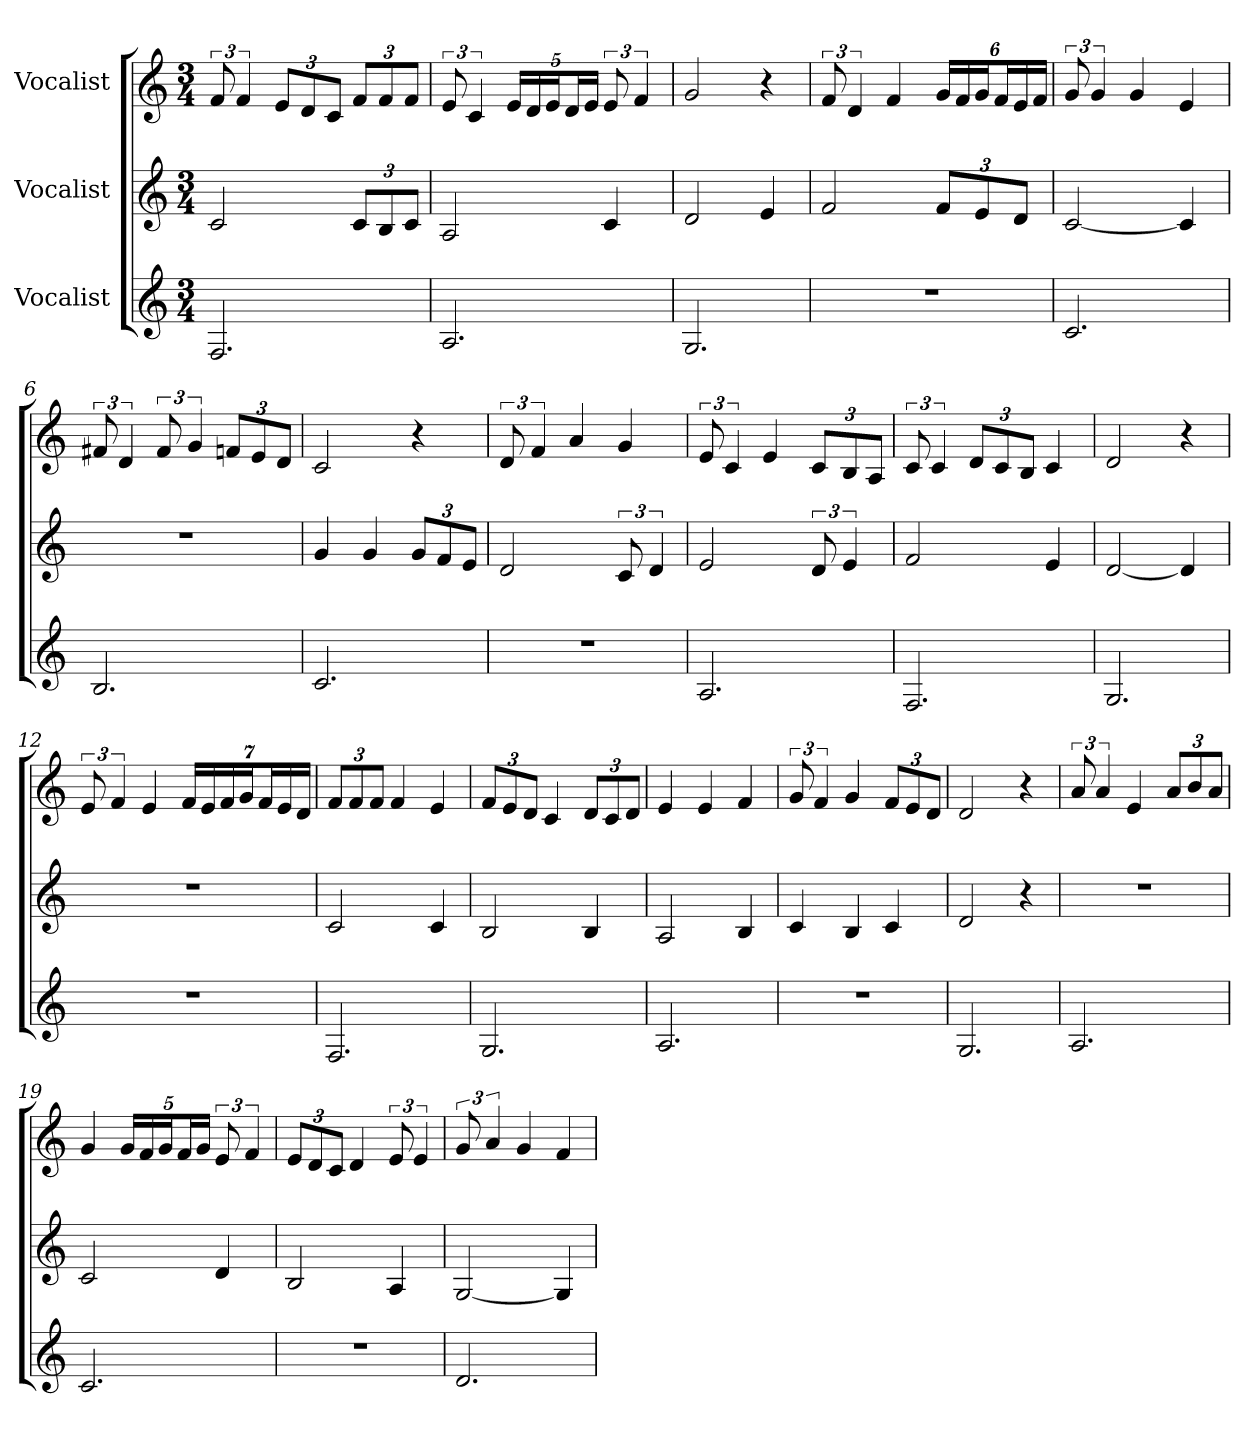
**kern	**kern	**kern
*part3	*part2	*part1
*staff3	*staff2	*staff1
*I"Vocalist	*I"Vocalist	*I"Vocalist
*k[]	*k[]	*k[]
*M3/4	*M3/4	*M3/4
*MM80	*MM80	*MM80
=	=	=
2.F	2c	12f
.	.	6f
.	.	12eL
.	.	12d
.	.	12cJ
.	12cL	12fL
.	12B	12f
.	12cJ	12fJ
=2	=2	=2
2.A	2A	12e
.	.	6c
.	.	20eLL
.	.	20d
.	.	20eJ
.	.	20dL
.	.	20eJJ
.	4c	12e
.	.	6f
=3	=3	=3
2.G	2d	2g
.	4e	4r
=4	=4	=4
2.r	2f	12f
.	.	6d
.	.	4f
.	12fL	24gLL
.	.	24f
.	12e	24gJ
.	.	24fL
.	12dJ	24e
.	.	24fJJ
=5	=5	=5
2.c	[2c	12g
.	.	6g
.	.	4g
.	4c]	4e
=6	=6	=6
2.B	2.r	12f#X
.	.	6d
.	.	12f#
.	.	6g
.	.	12fnL
.	.	12e
.	.	12dJ
=7	=7	=7
2.c	4g	2c
.	4g	.
.	12gL	4r
.	12f	.
.	12eJ	.
=8	=8	=8
2.r	2d	12d
.	.	6f
.	.	4a
.	12c	4g
.	6d	.
=9	=9	=9
2.A	2e	12e
.	.	6c
.	.	4e
.	12d	12cL
.	6e	12B
.	.	12AJ
=10	=10	=10
2.F	2f	12c
.	.	6c
.	.	12dL
.	.	12c
.	.	12BJ
.	4e	4c
=11	=11	=11
2.G	[2d	2d
.	4d]	4r
=12	=12	=12
2.r	2.r	12e
.	.	6f
.	.	4e
.	.	28fLL
.	.	28e
.	.	28f
.	.	28gJ
.	.	28fL
.	.	28e
.	.	28dJJ
=13	=13	=13
2.F	2c	12fL
.	.	12f
.	.	12fJ
.	.	4f
.	4c	4e
=14	=14	=14
2.G	2B	12fL
.	.	12e
.	.	12dJ
.	.	4c
.	4B	12dL
.	.	12c
.	.	12dJ
=15	=15	=15
2.A	2A	4e
.	.	4e
.	4B	4f
=16	=16	=16
2.r	4c	12g
.	.	6f
.	4B	4g
.	4c	12fL
.	.	12e
.	.	12dJ
=17	=17	=17
2.G	2d	2d
.	4r	4r
=18	=18	=18
2.A	2.r	12a
.	.	6a
.	.	4e
.	.	12aL
.	.	12b
.	.	12aJ
=19	=19	=19
2.c	2c	4g
.	.	20gLL
.	.	20f
.	.	20gJ
.	.	20fL
.	.	20gJJ
.	4d	12e
.	.	6f
=20	=20	=20
2.r	2B	12eL
.	.	12d
.	.	12cJ
.	.	4d
.	4A	12e
.	.	6e
=21	=21	=21
2.d	[2G	12g
.	.	6a
.	.	4g
.	4G]	4f
=	=	=
*-	*-	*-
